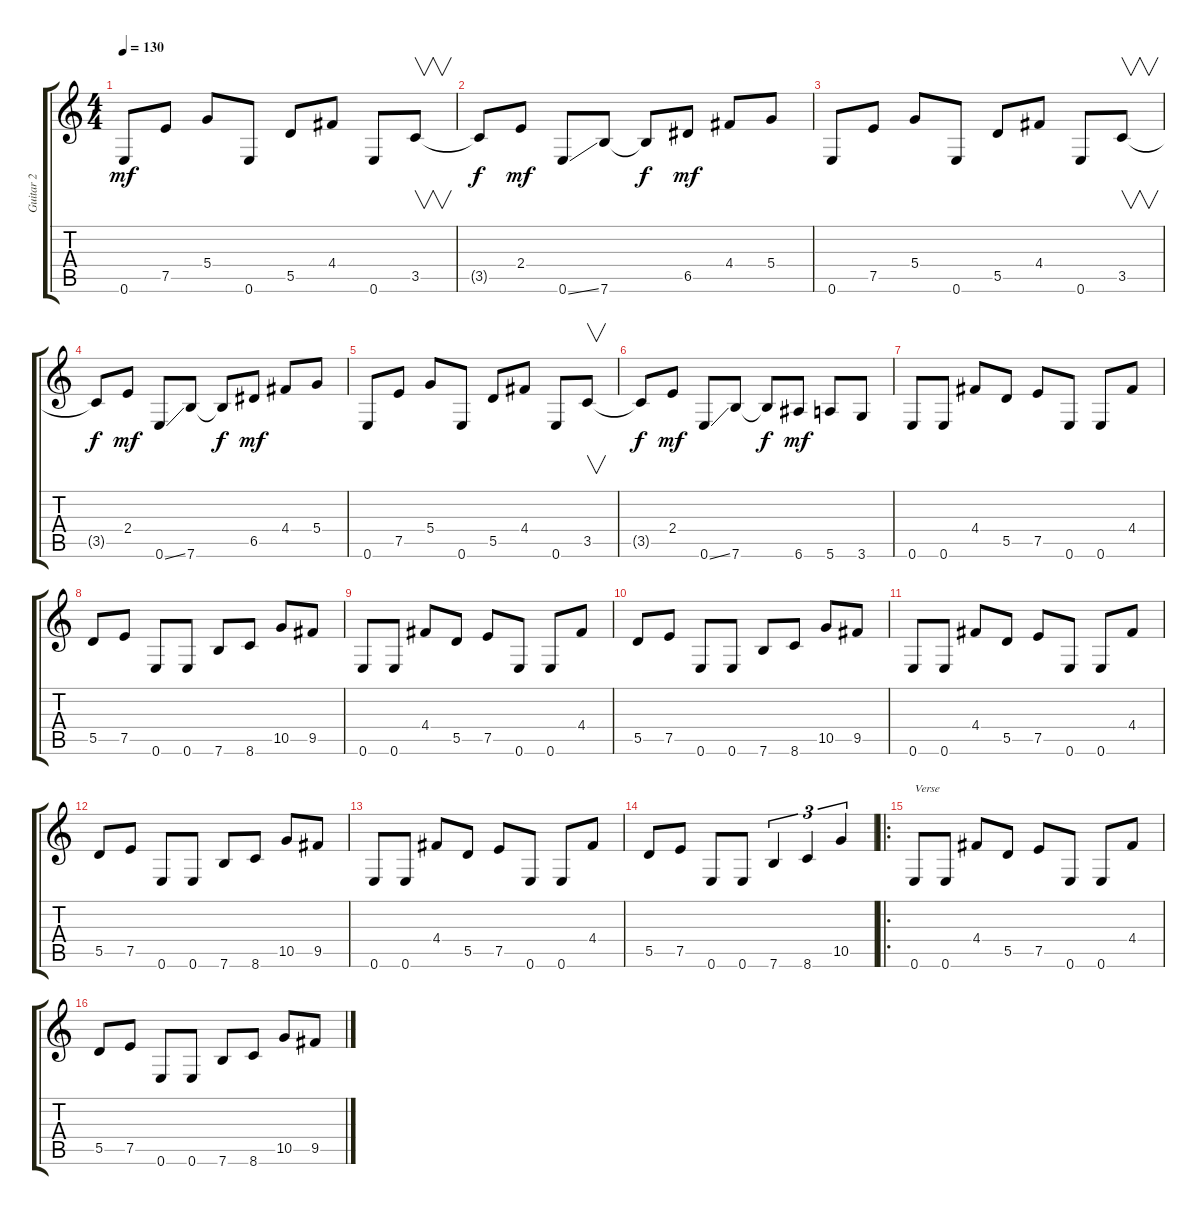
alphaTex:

\track ("Guitar 2" "Guitar 2") {instrument distortionguitar}
\staff {score tabs}
\tuning (E4 B3 G3 D3 A2 E2) {hide}
\ts (4 4)
\tempo 130
\clef g2
\ks c
0.6.8{dy mf instrument distortionguitar} 7.5.8 5.4.8 0.6.8 5.5.8 4.4.8 0.6.8 3.5.8{v} |
3.5{t}.8{dy f} 2.4.8{dy mf} 0.6{ss}.8 7.6.8 7.6{t}.8{dy f} 6.5.8{dy mf} 4.4.8 5.4.8 |
0.6.8 7.5.8 5.4.8 0.6.8 5.5.8 4.4.8 0.6.8 3.5.8{v} |
3.5{t}.8{dy f} 2.4.8{dy mf} 0.6{ss}.8 7.6.8 7.6{t}.8{dy f} 6.5.8{dy mf} 4.4.8 5.4.8 |
0.6.8 7.5.8 5.4.8 0.6.8 5.5.8 4.4.8 0.6.8 3.5.8{v} |
3.5{t}.8{dy f} 2.4.8{dy mf} 0.6{ss}.8 7.6.8 7.6{t}.8{dy f} 6.6.8{dy mf} 5.6.8 3.6.8 |
0.6.8 0.6.8 4.4.8 5.5.8 7.5.8 0.6.8 0.6.8 4.4.8 |
5.5.8 7.5.8 0.6.8 0.6.8 7.6.8 8.6.8 10.5.8 9.5.8 |
0.6.8 0.6.8 4.4.8 5.5.8 7.5.8 0.6.8 0.6.8 4.4.8 |
5.5.8 7.5.8 0.6.8 0.6.8 7.6.8 8.6.8 10.5.8 9.5.8 |
0.6.8 0.6.8 4.4.8 5.5.8 7.5.8 0.6.8 0.6.8 4.4.8 |
5.5.8 7.5.8 0.6.8 0.6.8 7.6.8 8.6.8 10.5.8 9.5.8 |
0.6.8 0.6.8 4.4.8 5.5.8 7.5.8 0.6.8 0.6.8 4.4.8 |
5.5.8 7.5.8 0.6.8 0.6.8 7.6.4{tu (3 2)} 8.6.4{tu (3 2)} 10.5.4{tu (3 2)} |
\ro
0.6.8{txt "Verse"} 0.6.8 4.4.8 5.5.8 7.5.8 0.6.8 0.6.8 4.4.8 |
5.5.8 7.5.8 0.6.8 0.6.8 7.6.8 8.6.8 10.5.8 9.5.8
